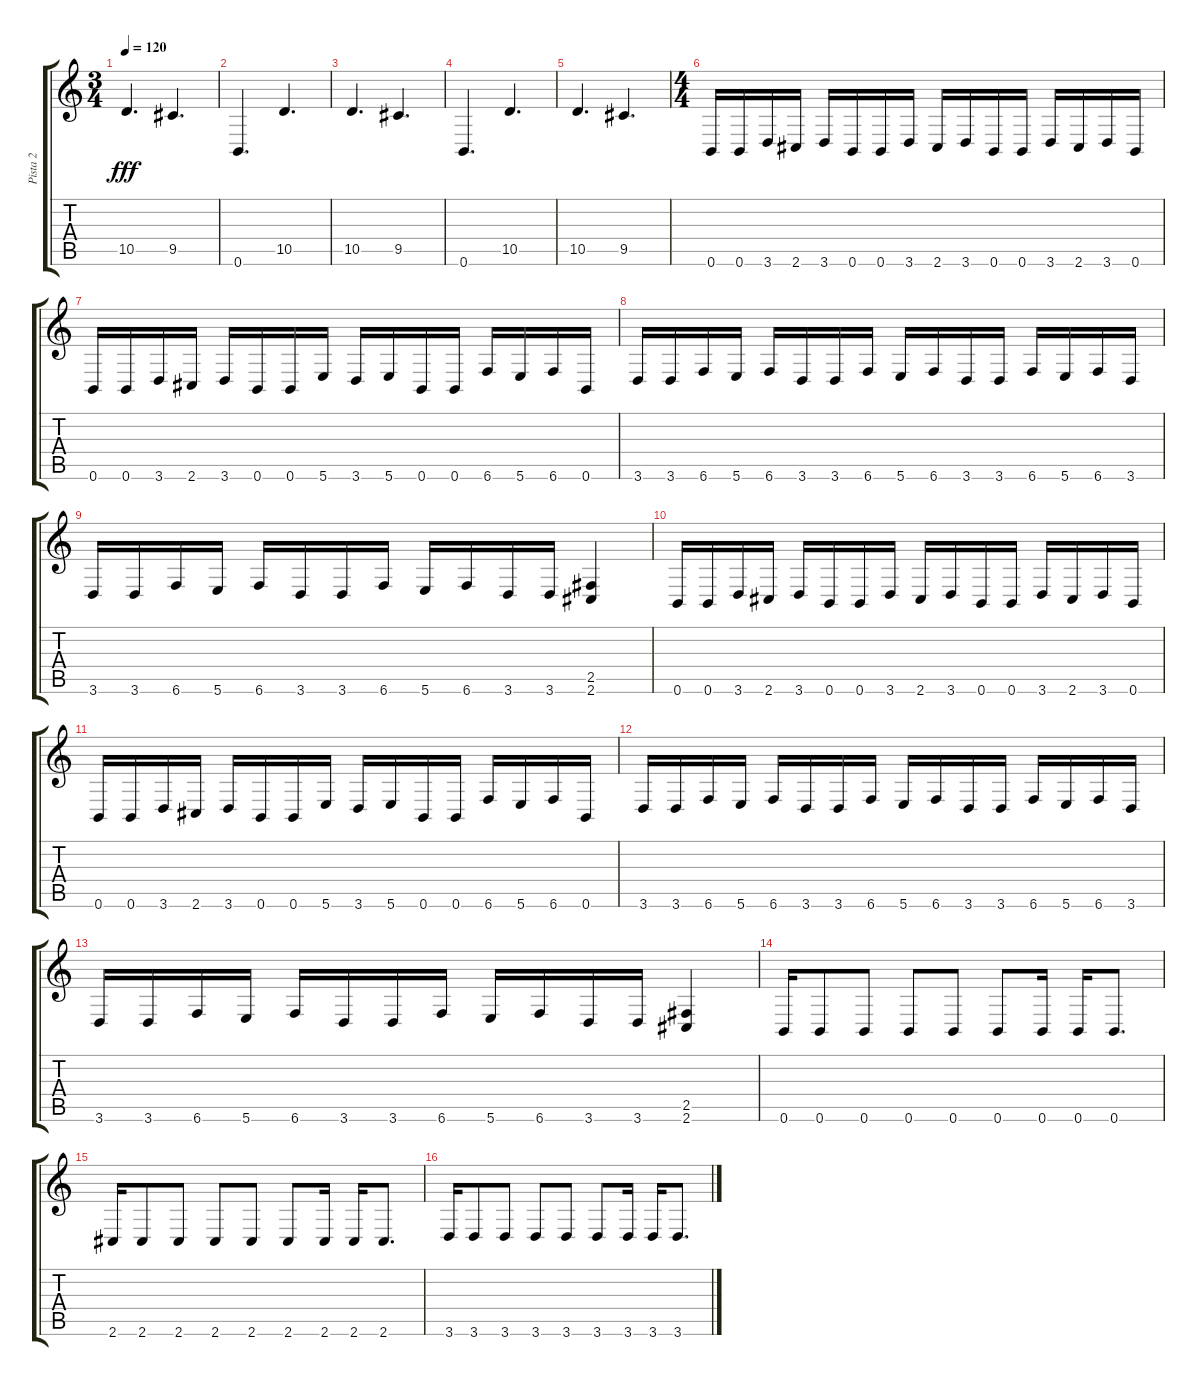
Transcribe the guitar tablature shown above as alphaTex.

\track ("Pista 2" "Pista 2") {instrument electricbassfinger}
\staff {score tabs}
\tuning (B3 Gb3 D3 A2 E2 B1) {hide}
\ts (3 4)
\tempo 120
\clef g2
\ks c
10.5.4{d dy fff} 9.5.4{d} |
0.6.4{d} 10.5.4{d} |
10.5.4{d} 9.5.4{d} |
0.6.4{d} 10.5.4{d} |
10.5.4{d} 9.5.4{d} |
\ts (4 4)
0.6.16 0.6.16 3.6.16 2.6.16 3.6.16 0.6.16 0.6.16 3.6.16 2.6.16 3.6.16 0.6.16 0.6.16 3.6.16 2.6.16 3.6.16 0.6.16 |
0.6.16 0.6.16 3.6.16 2.6.16 3.6.16 0.6.16 0.6.16 5.6.16 3.6.16 5.6.16 0.6.16 0.6.16 6.6.16 5.6.16 6.6.16 0.6.16 |
3.6.16 3.6.16 6.6.16 5.6.16 6.6.16 3.6.16 3.6.16 6.6.16 5.6.16 6.6.16 3.6.16 3.6.16 6.6.16 5.6.16 6.6.16 3.6.16 |
3.6.16 3.6.16 6.6.16 5.6.16 6.6.16 3.6.16 3.6.16 6.6.16 5.6.16 6.6.16 3.6.16 3.6.16 (2.5 2.6).4 |
0.6.16 0.6.16 3.6.16 2.6.16 3.6.16 0.6.16 0.6.16 3.6.16 2.6.16 3.6.16 0.6.16 0.6.16 3.6.16 2.6.16 3.6.16 0.6.16 |
0.6.16 0.6.16 3.6.16 2.6.16 3.6.16 0.6.16 0.6.16 5.6.16 3.6.16 5.6.16 0.6.16 0.6.16 6.6.16 5.6.16 6.6.16 0.6.16 |
3.6.16 3.6.16 6.6.16 5.6.16 6.6.16 3.6.16 3.6.16 6.6.16 5.6.16 6.6.16 3.6.16 3.6.16 6.6.16 5.6.16 6.6.16 3.6.16 |
3.6.16 3.6.16 6.6.16 5.6.16 6.6.16 3.6.16 3.6.16 6.6.16 5.6.16 6.6.16 3.6.16 3.6.16 (2.5 2.6).4 |
0.6.16 0.6.8 0.6.8 0.6.8 0.6.8 0.6.8 0.6.16 0.6.16 0.6.8{d} |
2.6.16 2.6.8 2.6.8 2.6.8 2.6.8 2.6.8 2.6.16 2.6.16 2.6.8{d} |
3.6.16 3.6.8 3.6.8 3.6.8 3.6.8 3.6.8 3.6.16 3.6.16 3.6.8{d}
